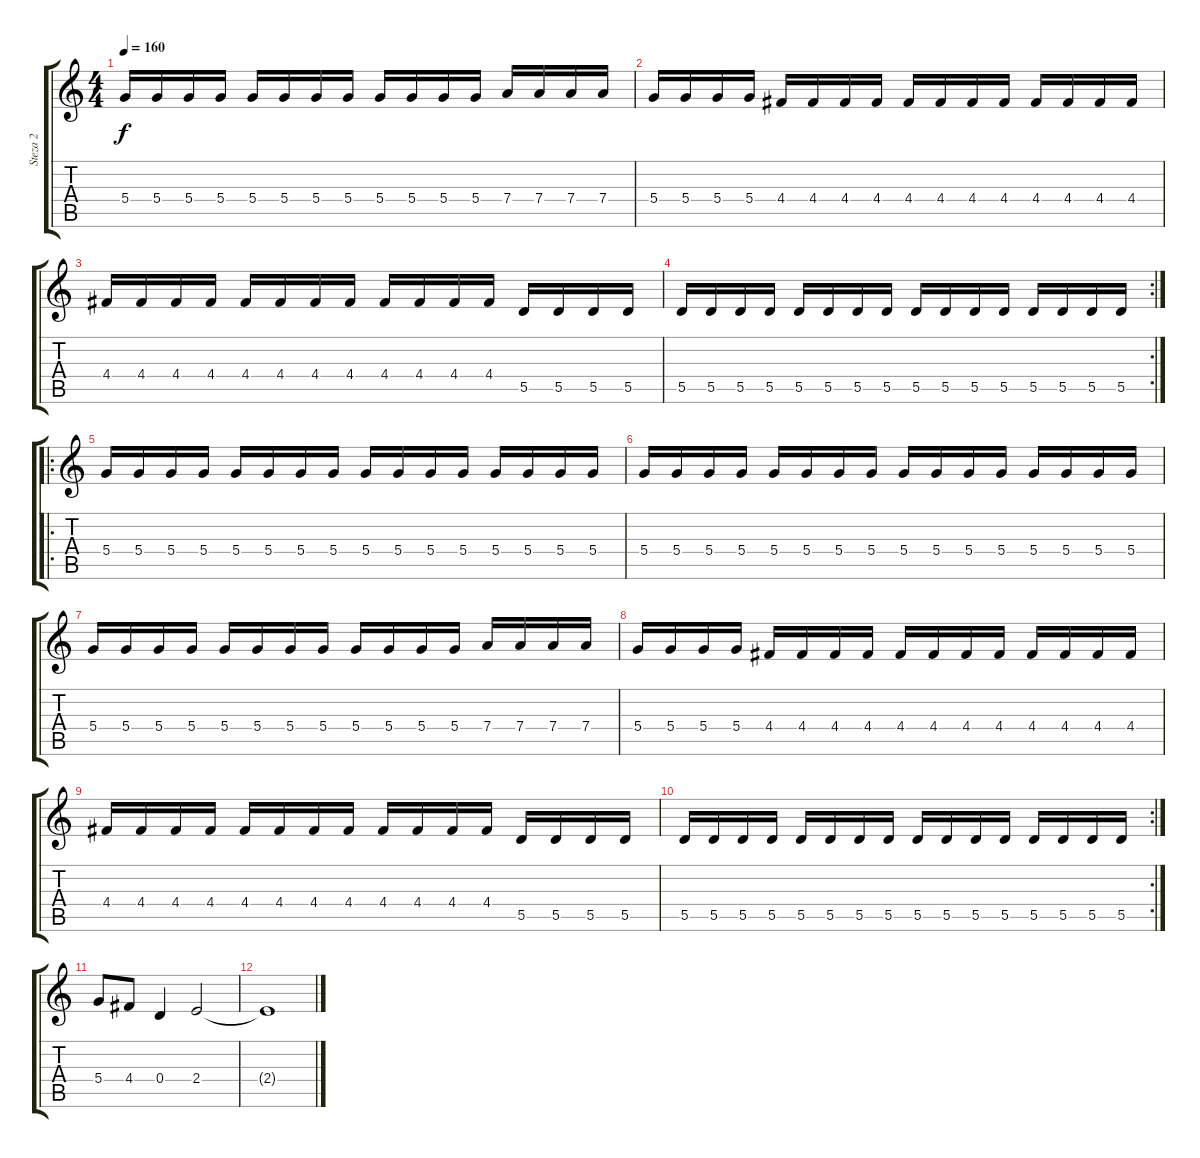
\track ("Steza 2" "Steza 2") {instrument overdrivenguitar}
\staff {score tabs}
\tuning (E4 B3 G3 D3 A2 E2) {hide}
\ts (4 4)
\tempo 160
\clef g2
\ks c
5.4.16{dy f} 5.4.16 5.4.16 5.4.16 5.4.16 5.4.16 5.4.16 5.4.16 5.4.16 5.4.16 5.4.16 5.4.16 7.4.16 7.4.16 7.4.16 7.4.16 |
5.4.16 5.4.16 5.4.16 5.4.16 4.4.16 4.4.16 4.4.16 4.4.16 4.4.16 4.4.16 4.4.16 4.4.16 4.4.16 4.4.16 4.4.16 4.4.16 |
4.4.16 4.4.16 4.4.16 4.4.16 4.4.16 4.4.16 4.4.16 4.4.16 4.4.16 4.4.16 4.4.16 4.4.16 5.5.16 5.5.16 5.5.16 5.5.16 |
\rc 2
5.5.16 5.5.16 5.5.16 5.5.16 5.5.16 5.5.16 5.5.16 5.5.16 5.5.16 5.5.16 5.5.16 5.5.16 5.5.16 5.5.16 5.5.16 5.5.16 |
\ro
5.4.16 5.4.16 5.4.16 5.4.16 5.4.16 5.4.16 5.4.16 5.4.16 5.4.16 5.4.16 5.4.16 5.4.16 5.4.16 5.4.16 5.4.16 5.4.16 |
5.4.16 5.4.16 5.4.16 5.4.16 5.4.16 5.4.16 5.4.16 5.4.16 5.4.16 5.4.16 5.4.16 5.4.16 5.4.16 5.4.16 5.4.16 5.4.16 |
5.4.16 5.4.16 5.4.16 5.4.16 5.4.16 5.4.16 5.4.16 5.4.16 5.4.16 5.4.16 5.4.16 5.4.16 7.4.16 7.4.16 7.4.16 7.4.16 |
5.4.16 5.4.16 5.4.16 5.4.16 4.4.16 4.4.16 4.4.16 4.4.16 4.4.16 4.4.16 4.4.16 4.4.16 4.4.16 4.4.16 4.4.16 4.4.16 |
4.4.16 4.4.16 4.4.16 4.4.16 4.4.16 4.4.16 4.4.16 4.4.16 4.4.16 4.4.16 4.4.16 4.4.16 5.5.16 5.5.16 5.5.16 5.5.16 |
\rc 2
5.5.16 5.5.16 5.5.16 5.5.16 5.5.16 5.5.16 5.5.16 5.5.16 5.5.16 5.5.16 5.5.16 5.5.16 5.5.16 5.5.16 5.5.16 5.5.16 |
5.4.8 4.4.8 0.4.4 2.4.2 |
2.4{t}.1
